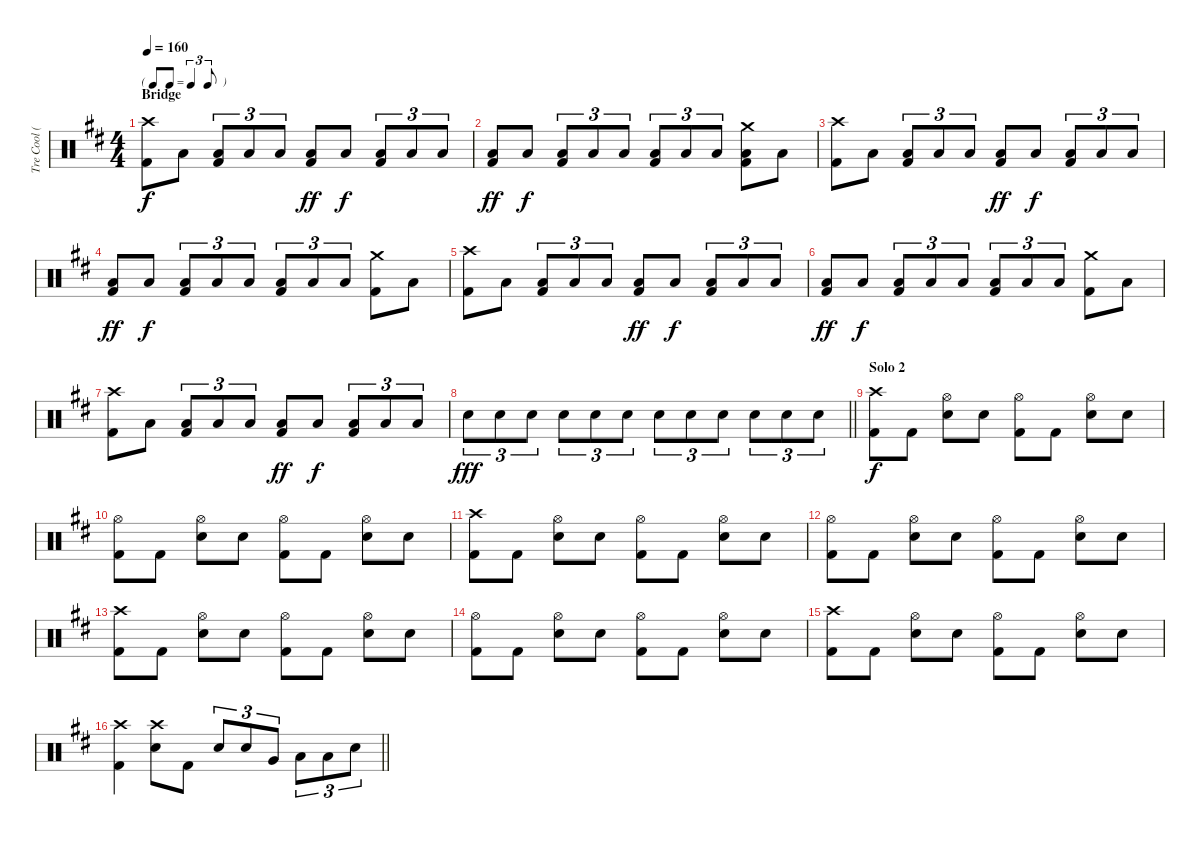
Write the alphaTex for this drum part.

\track ("Tre Cool (Drums)" "Tre Cool (") {instrument percussion}
\staff {score}
\articulation defaults
\ts (4 4)
\tf triplet8th
\section ("" "Bridge")
\tempo 160
\clef neutral
\ks d
("Crash high (hit)" "Kick (hit) 2").8{dy f} "Low Tom (hit)".8 ("Low Floor Tom (hit)" "Kick (hit) 2").8{tu (3 2)} "Low Floor Tom (hit)".8{tu (3 2)} "Low Floor Tom (hit)".8{tu (3 2)} ("Low Tom (hit)" "Kick (hit) 2").8{dy ff} "Low Tom (hit)".8{dy f} ("Low Floor Tom (hit)" "Kick (hit) 2").8{tu (3 2)} "Low Floor Tom (hit)".8{tu (3 2)} "Low Floor Tom (hit)".8{tu (3 2)} |
("Low Tom (hit)" "Kick (hit) 2").8{dy ff} "Low Tom (hit)".8{dy f} ("Low Floor Tom (hit)" "Kick (hit) 2").8{tu (3 2)} "Low Floor Tom (hit)".8{tu (3 2)} "Low Floor Tom (hit)".8{tu (3 2)} ("Low Tom (hit)" "Kick (hit) 2").8{tu (3 2)} "Low Tom (hit)".8{tu (3 2)} "Low Tom (hit)".8{tu (3 2)} ("Crash medium (hit)" "Low Floor Tom (hit)" "Kick (hit) 2").8 "Low Floor Tom (hit)".8 |
("Crash high (hit)" "Kick (hit) 2").8 "Low Tom (hit)".8 ("Low Floor Tom (hit)" "Kick (hit) 2").8{tu (3 2)} "Low Floor Tom (hit)".8{tu (3 2)} "Low Floor Tom (hit)".8{tu (3 2)} ("Low Tom (hit)" "Kick (hit) 2").8{dy ff} "Low Tom (hit)".8{dy f} ("Low Floor Tom (hit)" "Kick (hit) 2").8{tu (3 2)} "Low Floor Tom (hit)".8{tu (3 2)} "Low Floor Tom (hit)".8{tu (3 2)} |
("Low Tom (hit)" "Kick (hit) 2").8{dy ff} "Low Tom (hit)".8{dy f} ("Low Floor Tom (hit)" "Kick (hit) 2").8{tu (3 2)} "Low Floor Tom (hit)".8{tu (3 2)} "Low Floor Tom (hit)".8{tu (3 2)} ("Low Tom (hit)" "Kick (hit) 2").8{tu (3 2)} "Low Tom (hit)".8{tu (3 2)} "Low Tom (hit)".8{tu (3 2)} ("Crash medium (hit)" "Kick (hit) 2").8 "Low Floor Tom (hit)".8 |
("Crash high (hit)" "Kick (hit) 2").8 "Low Tom (hit)".8 ("Low Floor Tom (hit)" "Kick (hit) 2").8{tu (3 2)} "Low Floor Tom (hit)".8{tu (3 2)} "Low Floor Tom (hit)".8{tu (3 2)} ("Low Tom (hit)" "Kick (hit) 2").8{dy ff} "Low Tom (hit)".8{dy f} ("Low Floor Tom (hit)" "Kick (hit) 2").8{tu (3 2)} "Low Floor Tom (hit)".8{tu (3 2)} "Low Floor Tom (hit)".8{tu (3 2)} |
("Low Tom (hit)" "Kick (hit) 2").8{dy ff} "Low Tom (hit)".8{dy f} ("Low Floor Tom (hit)" "Kick (hit) 2").8{tu (3 2)} "Low Floor Tom (hit)".8{tu (3 2)} "Low Floor Tom (hit)".8{tu (3 2)} ("Low Tom (hit)" "Kick (hit) 2").8{tu (3 2)} "Low Tom (hit)".8{tu (3 2)} "Low Tom (hit)".8{tu (3 2)} ("Crash medium (hit)" "Kick (hit) 2").8 "Low Floor Tom (hit)".8 |
("Crash high (hit)" "Kick (hit) 2").8 "Low Tom (hit)".8 ("Low Floor Tom (hit)" "Kick (hit) 2").8{tu (3 2)} "Low Floor Tom (hit)".8{tu (3 2)} "Low Floor Tom (hit)".8{tu (3 2)} ("Low Tom (hit)" "Kick (hit) 2").8{dy ff} "Low Tom (hit)".8{dy f} ("Low Floor Tom (hit)" "Kick (hit) 2").8{tu (3 2)} "Low Floor Tom (hit)".8{tu (3 2)} "Low Floor Tom (hit)".8{tu (3 2)} |
\barLineRight lightlight "Electric Snare (hit)".8{tu (3 2) dy fff} "Electric Snare (hit)".8{tu (3 2)} "Electric Snare (hit)".8{tu (3 2)} "Electric Snare (hit)".8{tu (3 2)} "Electric Snare (hit)".8{tu (3 2)} "Electric Snare (hit)".8{tu (3 2)} "Electric Snare (hit)".8{tu (3 2)} "Electric Snare (hit)".8{tu (3 2)} "Electric Snare (hit)".8{tu (3 2)} "Electric Snare (hit)".8{tu (3 2)} "Electric Snare (hit)".8{tu (3 2)} "Electric Snare (hit)".8{tu (3 2)}
|
\section ("" "Solo 2")
("Crash high (hit)" "Kick (hit) 2").8{dy f} "Kick (hit) 2".8 ("Hi-Hat (open)" "Electric Snare (hit)").8 "Electric Snare (hit)".8 ("Hi-Hat (open)" "Kick (hit) 2").8 "Kick (hit) 2".8 ("Hi-Hat (open)" "Electric Snare (hit)").8 "Electric Snare (hit)".8 |
("Hi-Hat (open)" "Kick (hit) 2").8 "Kick (hit) 2".8 ("Hi-Hat (open)" "Electric Snare (hit)").8 "Electric Snare (hit)".8 ("Hi-Hat (open)" "Kick (hit) 2").8 "Kick (hit) 2".8 ("Hi-Hat (open)" "Electric Snare (hit)").8 "Electric Snare (hit)".8 |
("Crash high (hit)" "Kick (hit) 2").8 "Kick (hit) 2".8 ("Hi-Hat (open)" "Electric Snare (hit)").8 "Electric Snare (hit)".8 ("Hi-Hat (open)" "Kick (hit) 2").8 "Kick (hit) 2".8 ("Hi-Hat (open)" "Electric Snare (hit)").8 "Electric Snare (hit)".8 |
("Hi-Hat (open)" "Kick (hit) 2").8 "Kick (hit) 2".8 ("Hi-Hat (open)" "Electric Snare (hit)").8 "Electric Snare (hit)".8 ("Hi-Hat (open)" "Kick (hit) 2").8 "Kick (hit) 2".8 ("Hi-Hat (open)" "Electric Snare (hit)").8 "Electric Snare (hit)".8 |
("Crash high (hit)" "Kick (hit) 2").8 "Kick (hit) 2".8 ("Hi-Hat (open)" "Electric Snare (hit)").8 "Electric Snare (hit)".8 ("Hi-Hat (open)" "Kick (hit) 2").8 "Kick (hit) 2".8 ("Hi-Hat (open)" "Electric Snare (hit)").8 "Electric Snare (hit)".8 |
("Hi-Hat (open)" "Kick (hit) 2").8 "Kick (hit) 2".8 ("Hi-Hat (open)" "Electric Snare (hit)").8 "Electric Snare (hit)".8 ("Hi-Hat (open)" "Kick (hit) 2").8 "Kick (hit) 2".8 ("Hi-Hat (open)" "Electric Snare (hit)").8 "Electric Snare (hit)".8 |
("Crash high (hit)" "Kick (hit) 2").8 "Kick (hit) 2".8 ("Hi-Hat (open)" "Electric Snare (hit)").8 "Electric Snare (hit)".8 ("Hi-Hat (open)" "Kick (hit) 2").8 "Kick (hit) 2".8 ("Hi-Hat (open)" "Electric Snare (hit)").8 "Electric Snare (hit)".8 |
\barLineRight lightlight
("Crash high (hit)" "Kick (hit) 2").4 ("Crash high (hit)" "Electric Snare (hit)").8 "Kick (hit) 2".8 "Electric Snare (hit)".8{tu (3 2)} "Electric Snare (hit)".8{tu (3 2)} "Very Low Tom (hit)".8{tu (3 2)} "Low Tom (hit)".8{tu (3 2)} "Low Tom (hit)".8{tu (3 2)} "Electric Snare (hit)".8{tu (3 2)}
